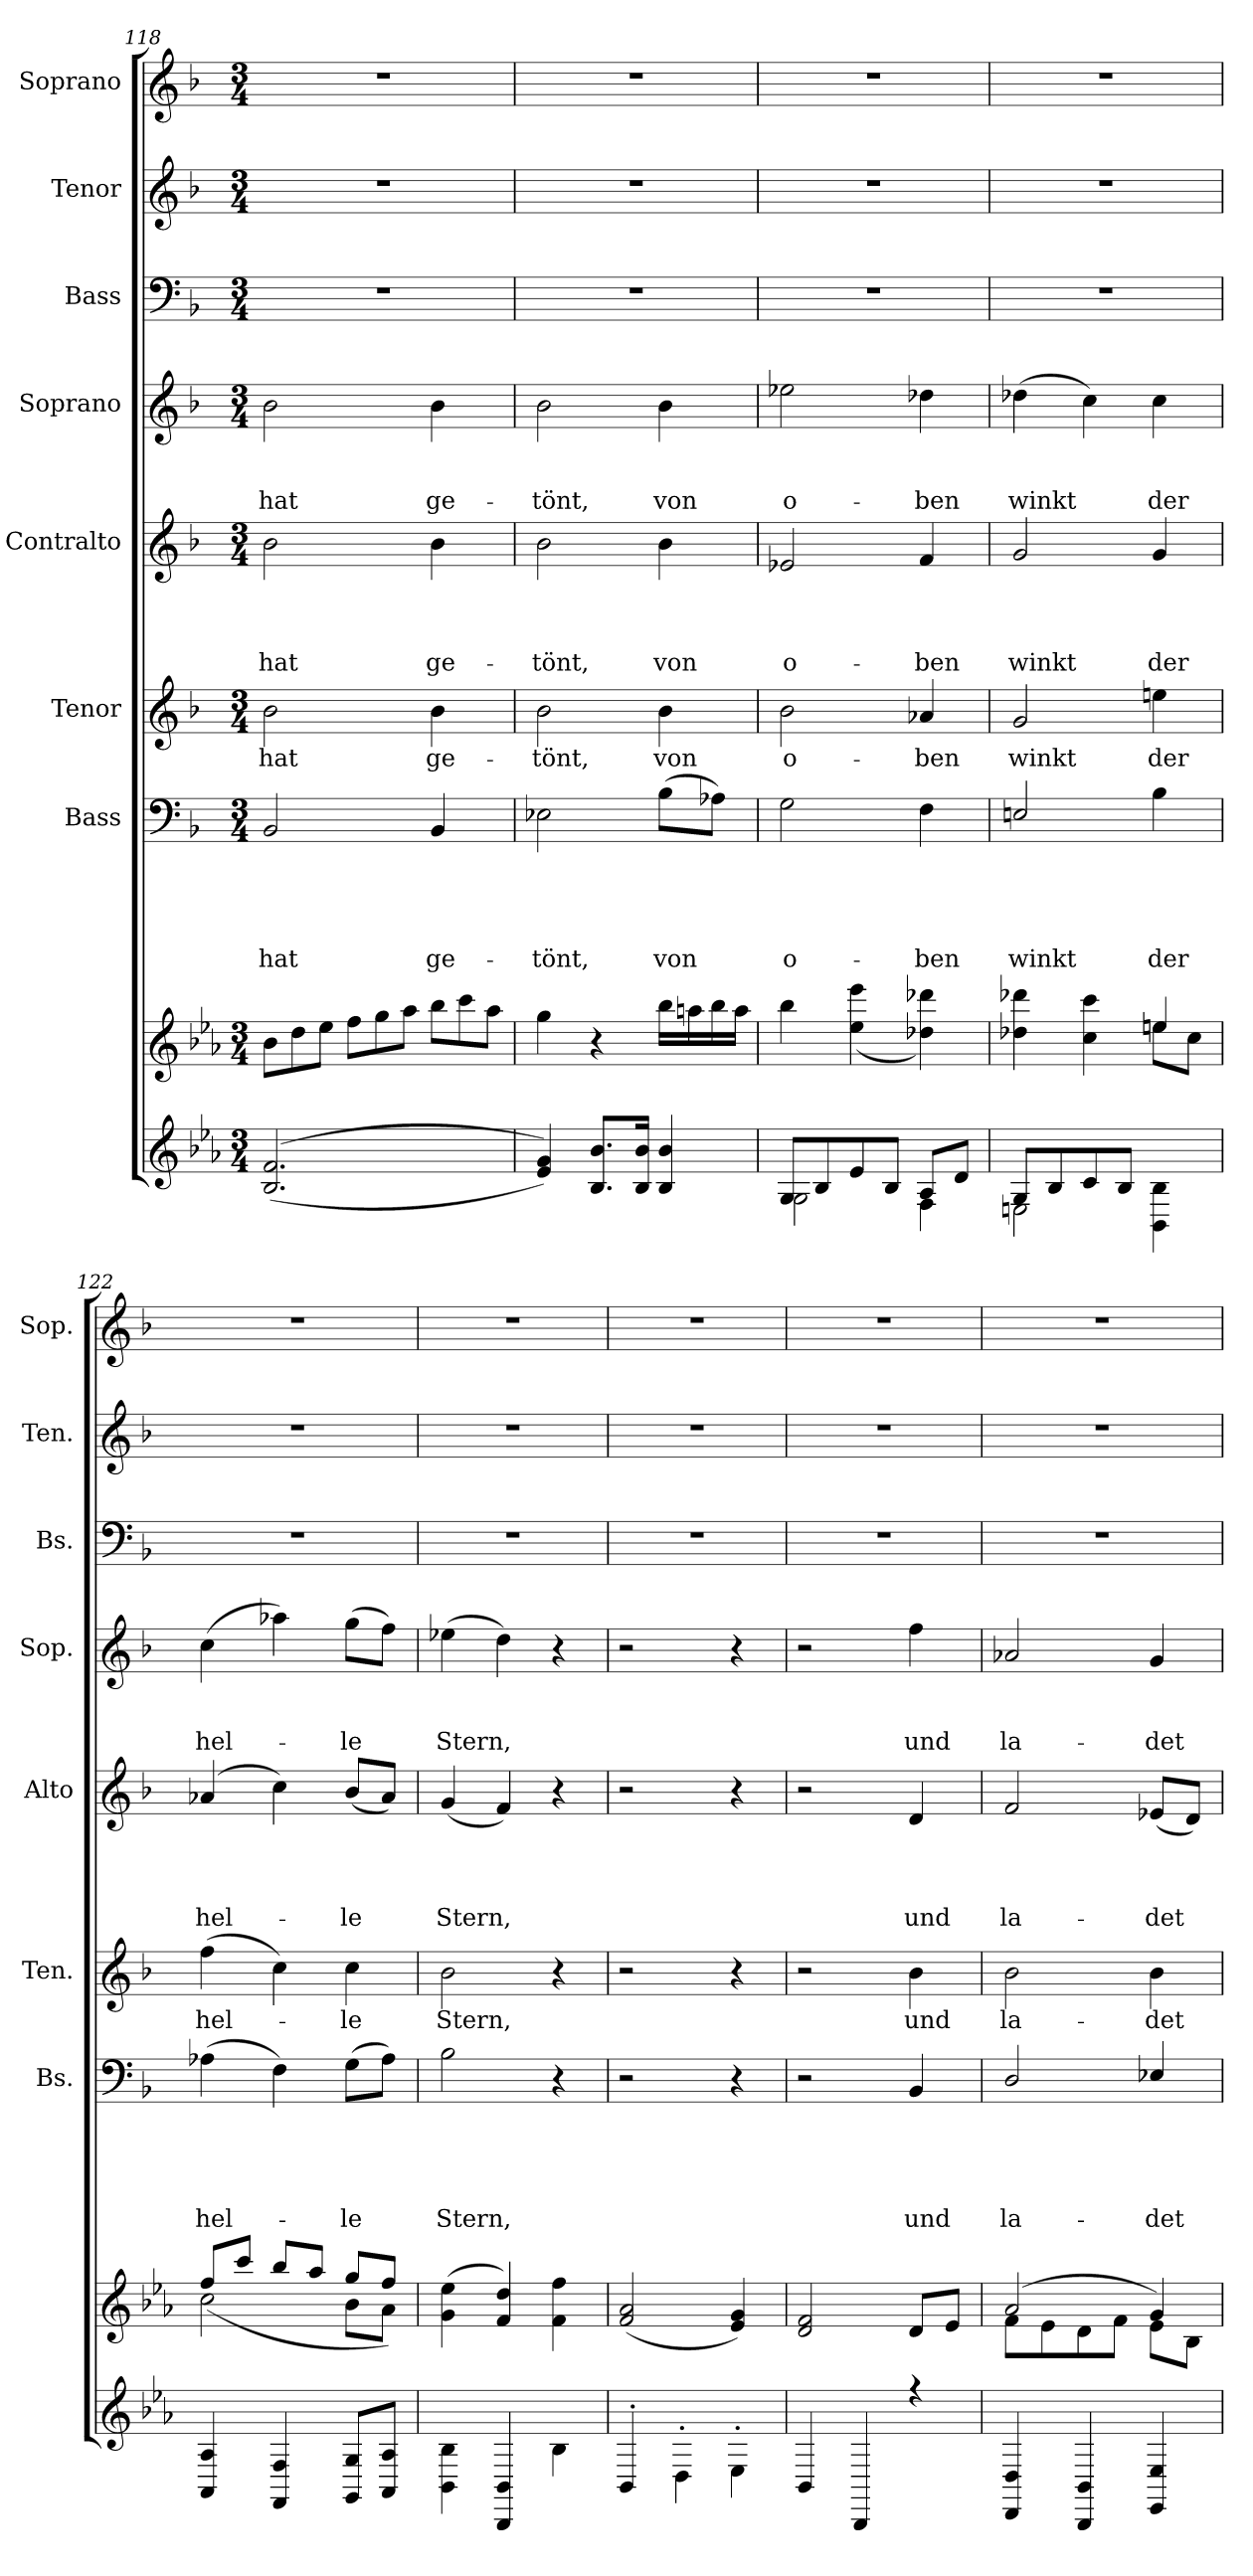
**kern	**kern	**kern	**text	**text	**text	**text	**text	**kern	**text	**kern	**text	**text	**text	**text	**kern	**text	**text	**text	**kern	**kern	**kern
*part9	*part8	*part7	*part7	*part7	*part7	*part7	*part7	*part6	*part6	*part5	*part5	*part5	*part5	*part5	*part4	*part4	*part4	*part4	*part3	*part2	*part1
*staff9	*staff8	*staff7	*staff7	*staff7	*staff7	*staff7	*staff7	*staff6	*staff6	*staff5	*staff5	*staff5	*staff5	*staff5	*staff4	*staff4	*staff4	*staff4	*staff3	*staff2	*staff1
*	*	*I"Bass	*	*	*	*	*	*I"Tenor	*	*I"Contralto	*	*	*	*	*I"Soprano	*	*	*	*I"Bass	*I"Tenor	*I"Soprano
*	*	*I'Bs.	*	*	*	*	*	*I'Ten.	*	*I'Alto	*	*	*	*	*I'Sop.	*	*	*	*I'Bs.	*I'Ten.	*I'Sop.
!!LO:PB:g=z
*clefG2	*clefG2	*clefF4	*	*	*	*	*	*clefG2	*	*clefG2	*	*	*	*	*clefG2	*	*	*	*clefF4	*clefG2	*clefG2
*	*	*	*	*	*	*	*	*ITrd7c12	*	*	*	*	*	*	*	*	*	*	*	*ITrd7c12	*
*k[b-e-a-]	*k[b-e-a-]	*k[b-]	*	*	*	*	*	*k[b-]	*	*k[b-]	*	*	*	*	*k[b-]	*	*	*	*k[b-]	*k[b-]	*k[b-]
*E-:	*E-:	*F:	*	*	*	*	*	*F:	*	*F:	*	*	*	*	*F:	*	*	*	*F:	*F:	*F:
*M3/4	*M3/4	*M3/4	*	*	*	*	*	*M3/4	*	*M3/4	*	*	*	*	*M3/4	*	*	*	*M3/4	*M3/4	*M3/4
=118	=118	=118	=118	=118	=118	=118	=118	=118	=118	=118	=118	=118	=118	=118	=118	=118	=118	=118	=118	=118	=118
*^	*^	*	*	*	*	*	*	*	*	*	*	*	*	*	*	*	*	*	*	*	*
*	*	*	*^	*	*	*	*	*	*	*	*	*	*	*	*	*	*	*	*	*	*	*	*
*	*	*	*	*^	*	*	*	*	*	*	*	*	*	*	*	*	*	*	*	*	*	*	*	*
*	*	*	*	*	*Xtuplet	*	*	*	*	*	*	*	*	*	*	*	*	*	*	*	*	*	*	*	*
!	!	!	!	!	!	!	!	!	!	!	!LO:LY:b	!	!LO:LY:b	!	!	!	!	!LO:LY:b	!	!	!	!LO:LY:b	!	!	!
(>(<2.B-/ 2.f/	2.ryy	2.ryy	2.ryy	2.ryy	12b-\L	2BB-/	.	.	.	.	hat	2B-\	hat	2b-\	.	.	.	hat	2b-\	.	.	hat	2.r	2.r	2.r
.	.	.	.	.	12dd\	.	.	.	.	.	.	.	.	.	.	.	.	.	.	.	.	.	.	.	.
.	.	.	.	.	12ee-\J	.	.	.	.	.	.	.	.	.	.	.	.	.	.	.	.	.	.	.	.
.	.	.	.	.	12ff\L	.	.	.	.	.	.	.	.	.	.	.	.	.	.	.	.	.	.	.	.
.	.	.	.	.	12gg\	.	.	.	.	.	.	.	.	.	.	.	.	.	.	.	.	.	.	.	.
.	.	.	.	.	12aa-\J	.	.	.	.	.	.	.	.	.	.	.	.	.	.	.	.	.	.	.	.
!	!	!	!	!	!	!	!	!	!	!	!LO:LY:b	!	!LO:LY:b	!	!	!	!	!LO:LY:b	!	!	!	!LO:LY:b	!	!	!
.	.	.	.	.	12bb-\L	4BB-/	.	.	.	.	ge-	4B-\	ge-	4b-\	.	.	.	ge-	4b-\	.	.	ge-	.	.	.
.	.	.	.	.	12ccc\	.	.	.	.	.	.	.	.	.	.	.	.	.	.	.	.	.	.	.	.
.	.	.	.	.	12aa-\J	.	.	.	.	.	.	.	.	.	.	.	.	.	.	.	.	.	.	.	.
=119	=119	=119	=119	=119	=119	=119	=119	=119	=119	=119	=119	=119	=119	=119	=119	=119	=119	=119	=119	=119	=119	=119	=119	=119	=119
!	!	!	!	!	!	!	!	!	!	!	!LO:LY:b	!	!LO:LY:b	!	!	!	!	!LO:LY:b	!	!	!	!LO:LY:b	!	!	!
4e-/ 4g/))	2.ryy	2.ryy	2.ryy	2.ryy	4gg\	2E-\	.	.	.	.	-tönt,	2B-\	-tönt,	2b-\	.	.	.	-tönt,	2b-\	.	.	-tönt,	2.r	2.r	2.r
8.B-/ 8.b-/L	.	.	.	.	4r	.	.	.	.	.	.	.	.	.	.	.	.	.	.	.	.	.	.	.	.
16B-/ 16b-/Jk	.	.	.	.	.	.	.	.	.	.	.	.	.	.	.	.	.	.	.	.	.	.	.	.	.
!	!	!	!	!	!	!	!	!	!	!	!LO:LY:b	!	!LO:LY:b	!	!	!	!	!LO:LY:b	!	!	!	!LO:LY:b	!	!	!
4B-/ 4b-/	.	.	.	.	16bb-\LL	(>8B-\L	.	.	.	.	von	4B-\	von	4b-\	.	.	.	von	4b-\	.	.	von	.	.	.
.	.	.	.	.	16aan\	.	.	.	.	.	.	.	.	.	.	.	.	.	.	.	.	.	.	.	.
.	.	.	.	.	16bb-\	8A-\J)	.	.	.	.	.	.	.	.	.	.	.	.	.	.	.	.	.	.	.
.	.	.	.	.	16aa\JJ	.	.	.	.	.	.	.	.	.	.	.	.	.	.	.	.	.	.	.	.
=120	=120	=120	=120	=120	=120	=120	=120	=120	=120	=120	=120	=120	=120	=120	=120	=120	=120	=120	=120	=120	=120	=120	=120	=120	=120
!	!	!	!	!	!	!	!	!	!	!	!LO:LY:b	!	!LO:LY:b	!	!	!	!	!LO:LY:b	!	!	!	!LO:LY:b	!	!	!
8G/L	2G\	2.ryy	2.ryy	2.ryy	4bb-\	2G\	.	.	.	.	o-	2B-\	o-	2e-/	.	.	.	o-	2ee-\	.	.	o-	2.r	2.r	2.r
8B-/	.	.	.	.	.	.	.	.	.	.	.	.	.	.	.	.	.	.	.	.	.	.	.	.	.
8e-/	.	.	.	.	(>4ee-\ 4eee-\	.	.	.	.	.	.	.	.	.	.	.	.	.	.	.	.	.	.	.	.
8B-/J	.	.	.	.	.	.	.	.	.	.	.	.	.	.	.	.	.	.	.	.	.	.	.	.	.
!	!	!	!	!	!	!	!	!	!	!	!LO:LY:b	!	!LO:LY:b	!	!	!	!	!LO:LY:b	!	!	!	!LO:LY:b	!	!	!
8A-/L	4F\	.	.	.	4dd-X\ 4ddd-X\)	4F\	.	.	.	.	-ben	4A-/	-ben	4f/	.	.	.	-ben	4dd-X\	.	.	-ben	.	.	.
8d/J	.	.	.	.	.	.	.	.	.	.	.	.	.	.	.	.	.	.	.	.	.	.	.	.	.
=121	=121	=121	=121	=121	=121	=121	=121	=121	=121	=121	=121	=121	=121	=121	=121	=121	=121	=121	=121	=121	=121	=121	=121	=121	=121
!	!	!	!	!	!	!	!	!	!	!	!LO:LY:b	!	!LO:LY:b	!	!	!	!	!LO:LY:b	!	!	!	!LO:LY:b	!	!	!
8G/L	2En\	2.ryy	2.ryy	2ryy	4dd-X\ 4ddd-X\	2En/	.	.	.	.	winkt	2G/	winkt	2g/	.	.	.	winkt	(>4dd-X\	.	.	winkt	2.r	2.r	2.r
8B-/	.	.	.	.	.	.	.	.	.	.	.	.	.	.	.	.	.	.	.	.	.	.	.	.	.
8c/	.	.	.	.	4cc\ 4ccc\	.	.	.	.	.	.	.	.	.	.	.	.	.	4cc\)	.	.	.	.	.	.
8B-/J	.	.	.	.	.	.	.	.	.	.	.	.	.	.	.	.	.	.	.	.	.	.	.	.	.
!	!	!	!	!	!	!	!	!	!	!	!LO:LY:b	!	!LO:LY:b	!	!	!	!	!LO:LY:b	!	!	!	!LO:LY:b	!	!	!
4BB-\ 4B-\	4ryy	.	.	4een/	8een\L	4B-\	.	.	.	.	der	4en\	der	4g/	.	.	.	der	4cc\	.	.	der	.	.	.
.	.	.	.	.	8cc\J	.	.	.	.	.	.	.	.	.	.	.	.	.	.	.	.	.	.	.	.
=122	=122	=122	=122	=122	=122	=122	=122	=122	=122	=122	=122	=122	=122	=122	=122	=122	=122	=122	=122	=122	=122	=122	=122	=122	=122
!	!	!	!	!	!	!	!	!	!	!	!LO:LY:b	!	!LO:LY:b	!	!	!	!	!LO:LY:b	!	!	!	!LO:LY:b	!	!	!
4AA-/ 4A-/	2.ryy	2.ryy	2.ryy	2cc\	(>8ff/L	(>4A-\	.	.	.	.	hel-	(>4f\	hel-	(<4a-/	.	.	.	hel-	(>4cc\	.	.	hel-	2.r	2.r	2.r
.	.	.	.	.	8ccc/J	.	.	.	.	.	.	.	.	.	.	.	.	.	.	.	.	.	.	.	.
4FF/ 4F/	.	.	.	.	8bb-/L	4F\)	.	.	.	.	.	4c\)	.	4cc\)	.	.	.	.	4aa-\)	.	.	.	.	.	.
.	.	.	.	.	8aa-/J	.	.	.	.	.	.	.	.	.	.	.	.	.	.	.	.	.	.	.	.
!	!	!	!	!	!	!	!	!	!	!	!LO:LY:b	!	!LO:LY:b	!	!	!	!	!LO:LY:b	!	!	!	!LO:LY:b	!	!	!
8GG/ 8G/L	.	.	.	8b-\L	8gg/L	(>8G\L	.	.	.	.	-le	4c\	-le	(<8b-/L	.	.	.	-le	(>8gg\L	.	.	-le	.	.	.
8AA-/ 8A-/J	.	.	.	8a-\J	8ff/J)	8A-\J)	.	.	.	.	.	.	.	8a-/J)	.	.	.	.	8ff\J)	.	.	.	.	.	.
!!LO:PB:g=z
=123	=123	=123	=123	=123	=123	=123	=123	=123	=123	=123	=123	=123	=123	=123	=123	=123	=123	=123	=123	=123	=123	=123	=123	=123	=123
!	!	!	!	!	!	!	!	!	!	!	!LO:LY:b	!	!LO:LY:b	!	!	!	!	!LO:LY:b	!	!	!	!LO:LY:b	!	!	!
4BB-\ 4B-\	2.ryy	2.ryy	2.ryy	2.ryy	(>4g\ 4ee-\	2B-\	.	.	.	.	Stern,	2B-\	Stern,	(<4g/	.	.	.	Stern,	(>4ee-\	.	.	Stern,	2.r	2.r	2.r
4BBB-/ 4BB-/	.	.	.	.	4f/ 4dd/)	.	.	.	.	.	.	.	.	4f/)	.	.	.	.	4dd\)	.	.	.	.	.	.
4B-\	.	.	.	.	4f\ 4ff\	4r	.	.	.	.	.	4r	.	4r	.	.	.	.	4r	.	.	.	.	.	.
=124	=124	=124	=124	=124	=124	=124	=124	=124	=124	=124	=124	=124	=124	=124	=124	=124	=124	=124	=124	=124	=124	=124	=124	=124	=124
4BB-'>/	2.ryy	2.ryy	2.ryy	2.ryy	(<2f/ 2a-/	2r	.	.	.	.	.	2r	.	2r	.	.	.	.	2r	.	.	.	2.r	2.r	2.r
4D'<\	.	.	.	.	.	.	.	.	.	.	.	.	.	.	.	.	.	.	.	.	.	.	.	.	.
4E-'<\	.	.	.	.	4e-/ 4g/)	4r	.	.	.	.	.	4r	.	4r	.	.	.	.	4r	.	.	.	.	.	.
=125	=125	=125	=125	=125	=125	=125	=125	=125	=125	=125	=125	=125	=125	=125	=125	=125	=125	=125	=125	=125	=125	=125	=125	=125	=125
4BB-/	2.ryy	2.ryy	2.ryy	2.ryy	2d/ 2f/	2r	.	.	.	.	.	2r	.	2r	.	.	.	.	2r	.	.	.	2.r	2.r	2.r
4BBB-/	.	.	.	.	.	.	.	.	.	.	.	.	.	.	.	.	.	.	.	.	.	.	.	.	.
!	!	!	!	!	!	!	!	!	!	!	!LO:LY:b	!	!LO:LY:b	!	!	!	!	!LO:LY:b	!	!	!	!LO:LY:b	!	!	!
4r	.	.	.	.	8d/L	4BB-/	.	.	.	.	und	4B-\	und	4d/	.	.	.	und	4ff\	.	.	und	.	.	.
.	.	.	.	.	8e-/J	.	.	.	.	.	.	.	.	.	.	.	.	.	.	.	.	.	.	.	.
=126	=126	=126	=126	=126	=126	=126	=126	=126	=126	=126	=126	=126	=126	=126	=126	=126	=126	=126	=126	=126	=126	=126	=126	=126	=126
!	!	!	!	!	!	!	!	!	!	!	!LO:LY:b	!	!LO:LY:b	!	!	!	!	!LO:LY:b	!	!	!	!LO:LY:b	!	!	!
4DD/ 4D/	2.ryy	2.ryy	2.ryy	(>2a-/	8f\L	2D/	.	.	.	.	la-	2B-\	la-	2f/	.	.	.	la-	2a-/	.	.	la-	2.r	2.r	2.r
.	.	.	.	.	8e-\	.	.	.	.	.	.	.	.	.	.	.	.	.	.	.	.	.	.	.	.
4BBB-/ 4BB-/	.	.	.	.	8d\	.	.	.	.	.	.	.	.	.	.	.	.	.	.	.	.	.	.	.	.
.	.	.	.	.	8f\J	.	.	.	.	.	.	.	.	.	.	.	.	.	.	.	.	.	.	.	.
!	!	!	!	!	!	!	!	!	!	!	!LO:LY:b	!	!LO:LY:b	!	!	!	!	!LO:LY:b	!	!	!	!LO:LY:b	!	!	!
4EE-/ 4E-/	.	.	.	4g/)	8e-\L	4E-/	.	.	.	.	-det	4B-\	-det	(<8e-/L	.	.	.	-det	4g/	.	.	-det	.	.	.
.	.	.	.	.	8B-\J	.	.	.	.	.	.	.	.	8d/J)	.	.	.	.	.	.	.	.	.	.	.
*v	*v	*	*	*	*	*	*	*	*	*	*	*	*	*	*	*	*	*	*	*	*	*	*	*	*
*	*v	*v	*v	*v	*	*	*	*	*	*	*	*	*	*	*	*	*	*	*	*	*	*	*	*
=	=	=	=	=	=	=	=	=	=	=	=	=	=	=	=	=	=	=	=	=	=
*-	*-	*-	*-	*-	*-	*-	*-	*-	*-	*-	*-	*-	*-	*-	*-	*-	*-	*-	*-	*-	*-
